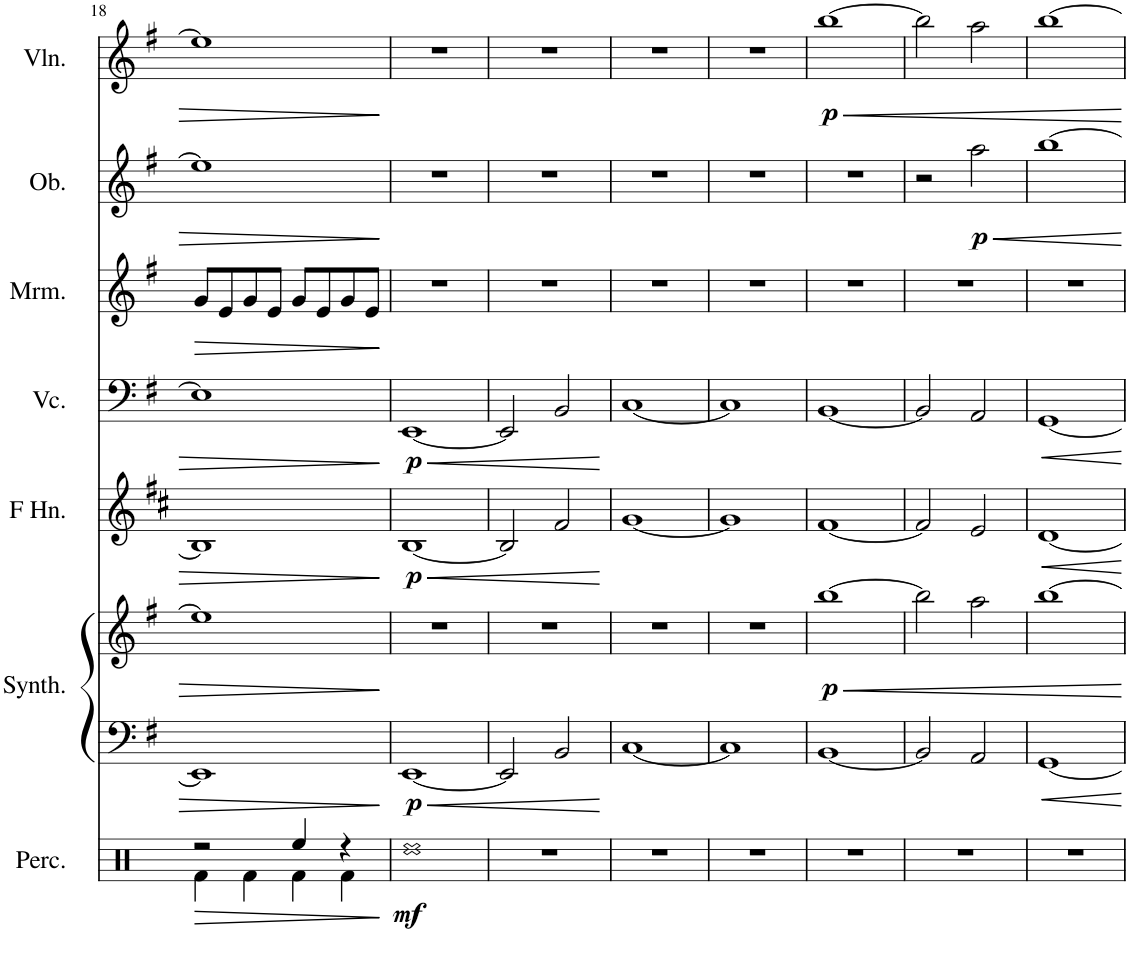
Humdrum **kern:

**kern	**dynam	**kern	**kern	**dynam	**kern	**dynam	**kern	**dynam	**kern	**dynam	**kern	**dynam	**kern	**dynam
*part7	*part7	*part6	*part6	*part6	*part5	*part5	*part4	*part4	*part3	*part3	*part2	*part2	*part1	*part1
*staff8	*staff8	*staff7	*staff6	*staff6/7	*staff5	*staff5	*staff4	*staff4	*staff3	*staff3	*staff2	*staff2	*staff1	*staff1
*I"Percussion	*	*I"String Synthesizer	*	*	*I"Horn in F	*	*I"Violoncello	*	*I"Marimba	*	*I"Oboe	*	*I"Violin	*
*I'Perc.	*	*I'Synth.	*	*	*	*	*I'Vc.	*	*I'Mrm.	*	*I'Ob.	*	*I'Vln.	*
!!LO:PB:g=z
*clefX	*	*clefF4	*clefG2	*	*clefG2	*	*clefF4	*	*clefG2	*	*clefG2	*	*clefG2	*
*	*	*	*	*	*Trd4c7	*	*	*	*	*	*	*	*	*
*k[]	*	*k[f#]	*k[f#]	*	*k[f#c#]	*	*k[f#]	*	*k[f#]	*	*k[f#]	*	*k[f#]	*
*M4/4	*	*M4/4	*M4/4	*	*M4/4	*	*M4/4	*	*M4/4	*	*M4/4	*	*M4/4	*
=18	=18	=18	=18	=18	=18	=18	=18	=18	=18	=18	=18	=18	=18	=18
!	!LO:HP:b	!	!	!	!	!	!	!	!	!LO:HP:b	!	!	!	!
*^	*	*	*	*	*	*	*	*	*	*	*	*	*	*
2r	4Rf\	>	1EE]	1ee]	.	1B]	.	1E]	.	8g/L	>	1ee]	.	1ee]	.
.	.	.	.	.	.	.	.	.	.	8e/	.	.	.	.	.
.	4Rf\	.	.	.	.	.	.	.	.	8g/	.	.	.	.	.
.	.	.	.	.	.	.	.	.	.	8e/J	.	.	.	.	.
4Ree/	4Rf\	.	.	.	.	.	.	.	.	8g/L	.	.	.	.	.
.	.	.	.	.	.	.	.	.	.	8e/	.	.	.	.	.
4r	4Rf\	.	.	.	.	.	.	.	.	8g/	.	.	.	.	.
.	.	.	.	.	.	.	.	.	.	8e/J	.	.	.	.	.
*v	*v	*	*	*	*	*	*	*	*	*	*	*	*	*	*
.	]	.	.	.	.	.	.	.	.	]	.	.	.	.
=19	=19	=19	=19	=19	=19	=19	=19	=19	=19	=19	=19	=19	=19	=19
!	!LO:DY:b	!	!	!LO:DY:b=2	!	!LO:HP:b	!	!LO:HP:b	!	!	!	!	!	!
!	!	!	!	!	!	!LO:DY:n=1:b	!	!LO:DY:n=1:b	!	!	!	!	!	!
1Rdd	mf	[1EE	1r	p	[1B	< p	[1EE	< p	1r	.	1r	.	1r	.
=20	=20	=20	=20	=20	=20	=20	=20	=20	=20	=20	=20	=20	=20	=20
1r	.	2EE/]	1r	.	2B/]	.	2EE/]	.	1r	.	1r	.	1r	.
.	.	2BB/	.	.	2f#/	.	2BB/	.	.	.	.	.	.	.
.	.	.	.	.	.	[	.	[	.	.	.	.	.	.
=21	=21	=21	=21	=21	=21	=21	=21	=21	=21	=21	=21	=21	=21	=21
1r	.	[1C	1r	.	[1g	.	[1C	.	1r	.	1r	.	1r	.
=22	=22	=22	=22	=22	=22	=22	=22	=22	=22	=22	=22	=22	=22	=22
1r	.	1C]	1r	.	1g]	.	1C]	.	1r	.	1r	.	1r	.
=23	=23	=23	=23	=23	=23	=23	=23	=23	=23	=23	=23	=23	=23	=23
!	!	!	!	!LO:DY:b	!	!	!	!	!	!	!	!	!	!LO:DY:b
1r	.	[1BB	[1bb	p	[1f#	.	[1BB	.	1r	.	1r	.	[1bb	p
=24	=24	=24	=24	=24	=24	=24	=24	=24	=24	=24	=24	=24	=24	=24
1r	.	2BB/]	2bb\]	.	2f#/]	.	2BB/]	.	1r	.	2r	.	2bb\]	.
!	!	!	!	!	!	!	!	!	!	!	!	!LO:DY:b	!	!
.	.	2AA/	2aa\	.	2e/	.	2AA/	.	.	.	2aa\	p	2aa\	.
=25	=25	=25	=25	=25	=25	=25	=25	=25	=25	=25	=25	=25	=25	=25
1r	.	[1GG	[1bb	.	[1d	.	[1GG	.	1r	.	[1bb	.	[1bb	.
=	=	=	=	=	=	=	=	=	=	=	=	=	=	=
*-	*-	*-	*-	*-	*-	*-	*-	*-	*-	*-	*-	*-	*-	*-
